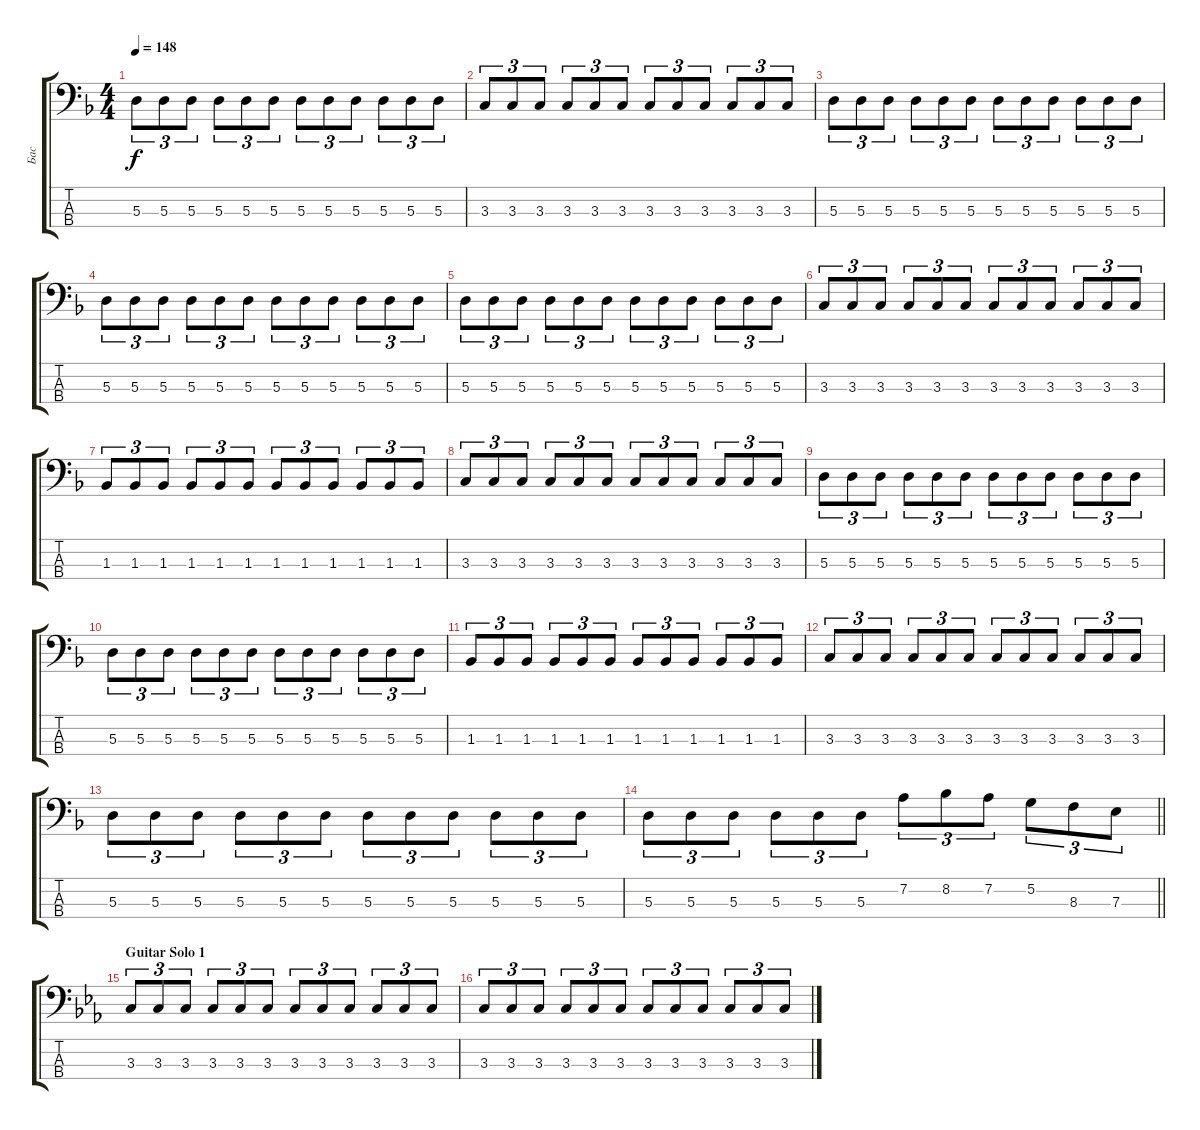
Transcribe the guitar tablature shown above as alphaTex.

\track ("Бас" "Бас") {instrument electricbassfinger}
\staff {score tabs}
\tuning (G2 D2 A1 D1) {hide}
\ts (4 4)
\tempo 148
\clef f4
\ks dminor
5.3.8{tu (3 2) dy f} 5.3.8{tu (3 2)} 5.3.8{tu (3 2)} 5.3.8{tu (3 2)} 5.3.8{tu (3 2)} 5.3.8{tu (3 2)} 5.3.8{tu (3 2)} 5.3.8{tu (3 2)} 5.3.8{tu (3 2)} 5.3.8{tu (3 2)} 5.3.8{tu (3 2)} 5.3.8{tu (3 2)} |
3.3.8{tu (3 2)} 3.3.8{tu (3 2)} 3.3.8{tu (3 2)} 3.3.8{tu (3 2)} 3.3.8{tu (3 2)} 3.3.8{tu (3 2)} 3.3.8{tu (3 2)} 3.3.8{tu (3 2)} 3.3.8{tu (3 2)} 3.3.8{tu (3 2)} 3.3.8{tu (3 2)} 3.3.8{tu (3 2)} |
5.3.8{tu (3 2)} 5.3.8{tu (3 2)} 5.3.8{tu (3 2)} 5.3.8{tu (3 2)} 5.3.8{tu (3 2)} 5.3.8{tu (3 2)} 5.3.8{tu (3 2)} 5.3.8{tu (3 2)} 5.3.8{tu (3 2)} 5.3.8{tu (3 2)} 5.3.8{tu (3 2)} 5.3.8{tu (3 2)} |
5.3.8{tu (3 2)} 5.3.8{tu (3 2)} 5.3.8{tu (3 2)} 5.3.8{tu (3 2)} 5.3.8{tu (3 2)} 5.3.8{tu (3 2)} 5.3.8{tu (3 2)} 5.3.8{tu (3 2)} 5.3.8{tu (3 2)} 5.3.8{tu (3 2)} 5.3.8{tu (3 2)} 5.3.8{tu (3 2)} |
5.3.8{tu (3 2)} 5.3.8{tu (3 2)} 5.3.8{tu (3 2)} 5.3.8{tu (3 2)} 5.3.8{tu (3 2)} 5.3.8{tu (3 2)} 5.3.8{tu (3 2)} 5.3.8{tu (3 2)} 5.3.8{tu (3 2)} 5.3.8{tu (3 2)} 5.3.8{tu (3 2)} 5.3.8{tu (3 2)} |
3.3.8{tu (3 2)} 3.3.8{tu (3 2)} 3.3.8{tu (3 2)} 3.3.8{tu (3 2)} 3.3.8{tu (3 2)} 3.3.8{tu (3 2)} 3.3.8{tu (3 2)} 3.3.8{tu (3 2)} 3.3.8{tu (3 2)} 3.3.8{tu (3 2)} 3.3.8{tu (3 2)} 3.3.8{tu (3 2)} |
1.3.8{tu (3 2)} 1.3.8{tu (3 2)} 1.3.8{tu (3 2)} 1.3.8{tu (3 2)} 1.3.8{tu (3 2)} 1.3.8{tu (3 2)} 1.3.8{tu (3 2)} 1.3.8{tu (3 2)} 1.3.8{tu (3 2)} 1.3.8{tu (3 2)} 1.3.8{tu (3 2)} 1.3.8{tu (3 2)} |
3.3.8{tu (3 2)} 3.3.8{tu (3 2)} 3.3.8{tu (3 2)} 3.3.8{tu (3 2)} 3.3.8{tu (3 2)} 3.3.8{tu (3 2)} 3.3.8{tu (3 2)} 3.3.8{tu (3 2)} 3.3.8{tu (3 2)} 3.3.8{tu (3 2)} 3.3.8{tu (3 2)} 3.3.8{tu (3 2)} |
5.3.8{tu (3 2)} 5.3.8{tu (3 2)} 5.3.8{tu (3 2)} 5.3.8{tu (3 2)} 5.3.8{tu (3 2)} 5.3.8{tu (3 2)} 5.3.8{tu (3 2)} 5.3.8{tu (3 2)} 5.3.8{tu (3 2)} 5.3.8{tu (3 2)} 5.3.8{tu (3 2)} 5.3.8{tu (3 2)} |
5.3.8{tu (3 2)} 5.3.8{tu (3 2)} 5.3.8{tu (3 2)} 5.3.8{tu (3 2)} 5.3.8{tu (3 2)} 5.3.8{tu (3 2)} 5.3.8{tu (3 2)} 5.3.8{tu (3 2)} 5.3.8{tu (3 2)} 5.3.8{tu (3 2)} 5.3.8{tu (3 2)} 5.3.8{tu (3 2)} |
1.3.8{tu (3 2)} 1.3.8{tu (3 2)} 1.3.8{tu (3 2)} 1.3.8{tu (3 2)} 1.3.8{tu (3 2)} 1.3.8{tu (3 2)} 1.3.8{tu (3 2)} 1.3.8{tu (3 2)} 1.3.8{tu (3 2)} 1.3.8{tu (3 2)} 1.3.8{tu (3 2)} 1.3.8{tu (3 2)} |
3.3.8{tu (3 2)} 3.3.8{tu (3 2)} 3.3.8{tu (3 2)} 3.3.8{tu (3 2)} 3.3.8{tu (3 2)} 3.3.8{tu (3 2)} 3.3.8{tu (3 2)} 3.3.8{tu (3 2)} 3.3.8{tu (3 2)} 3.3.8{tu (3 2)} 3.3.8{tu (3 2)} 3.3.8{tu (3 2)} |
5.3.8{tu (3 2)} 5.3.8{tu (3 2)} 5.3.8{tu (3 2)} 5.3.8{tu (3 2)} 5.3.8{tu (3 2)} 5.3.8{tu (3 2)} 5.3.8{tu (3 2)} 5.3.8{tu (3 2)} 5.3.8{tu (3 2)} 5.3.8{tu (3 2)} 5.3.8{tu (3 2)} 5.3.8{tu (3 2)} |
\barLineRight lightlight
5.3.8{tu (3 2)} 5.3.8{tu (3 2)} 5.3.8{tu (3 2)} 5.3.8{tu (3 2)} 5.3.8{tu (3 2)} 5.3.8{tu (3 2)} 7.2.8{tu (3 2)} 8.2.8{tu (3 2)} 7.2.8{tu (3 2)} 5.2.8{tu (3 2)} 8.3.8{tu (3 2)} 7.3.8{tu (3 2)} |
\section ("" "Guitar Solo 1")
\ks cminor
3.3.8{tu (3 2)} 3.3.8{tu (3 2)} 3.3.8{tu (3 2)} 3.3.8{tu (3 2)} 3.3.8{tu (3 2)} 3.3.8{tu (3 2)} 3.3.8{tu (3 2)} 3.3.8{tu (3 2)} 3.3.8{tu (3 2)} 3.3.8{tu (3 2)} 3.3.8{tu (3 2)} 3.3.8{tu (3 2)} |
3.3.8{tu (3 2)} 3.3.8{tu (3 2)} 3.3.8{tu (3 2)} 3.3.8{tu (3 2)} 3.3.8{tu (3 2)} 3.3.8{tu (3 2)} 3.3.8{tu (3 2)} 3.3.8{tu (3 2)} 3.3.8{tu (3 2)} 3.3.8{tu (3 2)} 3.3.8{tu (3 2)} 3.3.8{tu (3 2)}
